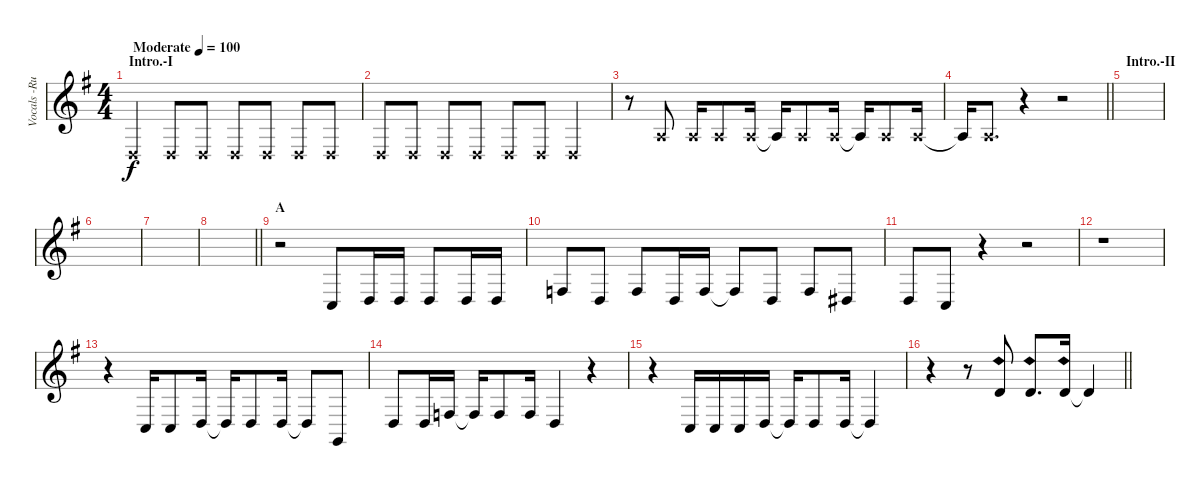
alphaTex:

\track ("Vocals -Ruki" "Vocals -Ru") {instrument lead6voice}
\staff {score}
\tuning (D4 A3 F3 C3 G2 D2) {hide}
\ts (4 4)
\section ("" "Intro.-I")
\tempo (100 "Moderate")
\clef g2
\ks g
2.4{x}.4{dy f instrument lead6voice} 2.4{x}.8 2.4{x}.8 2.4{x}.8 2.4{x}.8 2.4{x}.8 2.4{x}.8 |
2.4{x}.8 2.4{x}.8 2.4{x}.8 2.4{x}.8 2.4{x}.8 2.4{x}.8 2.4{x}.4 |
r.8 0.2{x}.8 0.2{x}.16 0.2{x}.8 0.2{x}.16 0.2{t}.16 0.2{x}.8 0.2{x}.16 0.2{t}.16 0.2{x}.8 0.2{x}.16 |
\barLineRight lightlight
0.2{t}.16 0.2{x}.8{d} r.4 r.2 |
\section ("" "Intro.-II")
|
|
|
\barLineRight lightlight
|
\section ("" "A")
r.2 0.4.8 2.4.16 2.4.16 2.4.8 2.4.16 2.4.16 |
0.3.8 2.4.8 0.3.8 2.4.16 0.3.16 0.3{t}.8 2.4.8 0.3.8 3.4.8 |
2.4.8 0.4.8 r.4 r.2 |
r.1 |
r.4 0.4.16 0.4.8 2.4.16 2.4{t}.16 2.4.8 2.4.16 2.4{t}.8 0.5.8 |
2.4.8 2.4.16 0.3.16 0.3{t}.16 0.3.8 0.3.16 2.4.4 r.4 |
r.4 0.4.16 0.4.16 0.4.16 2.4.16 2.4{t}.16 2.4.8 2.4.16 2.4{t}.4 |
\barLineRight lightlight
r.4 r.8 0.1{sh 12}.8 0.1{sh 12}.8{d} 0.1{sh 12}.16 0.1{t}.4
